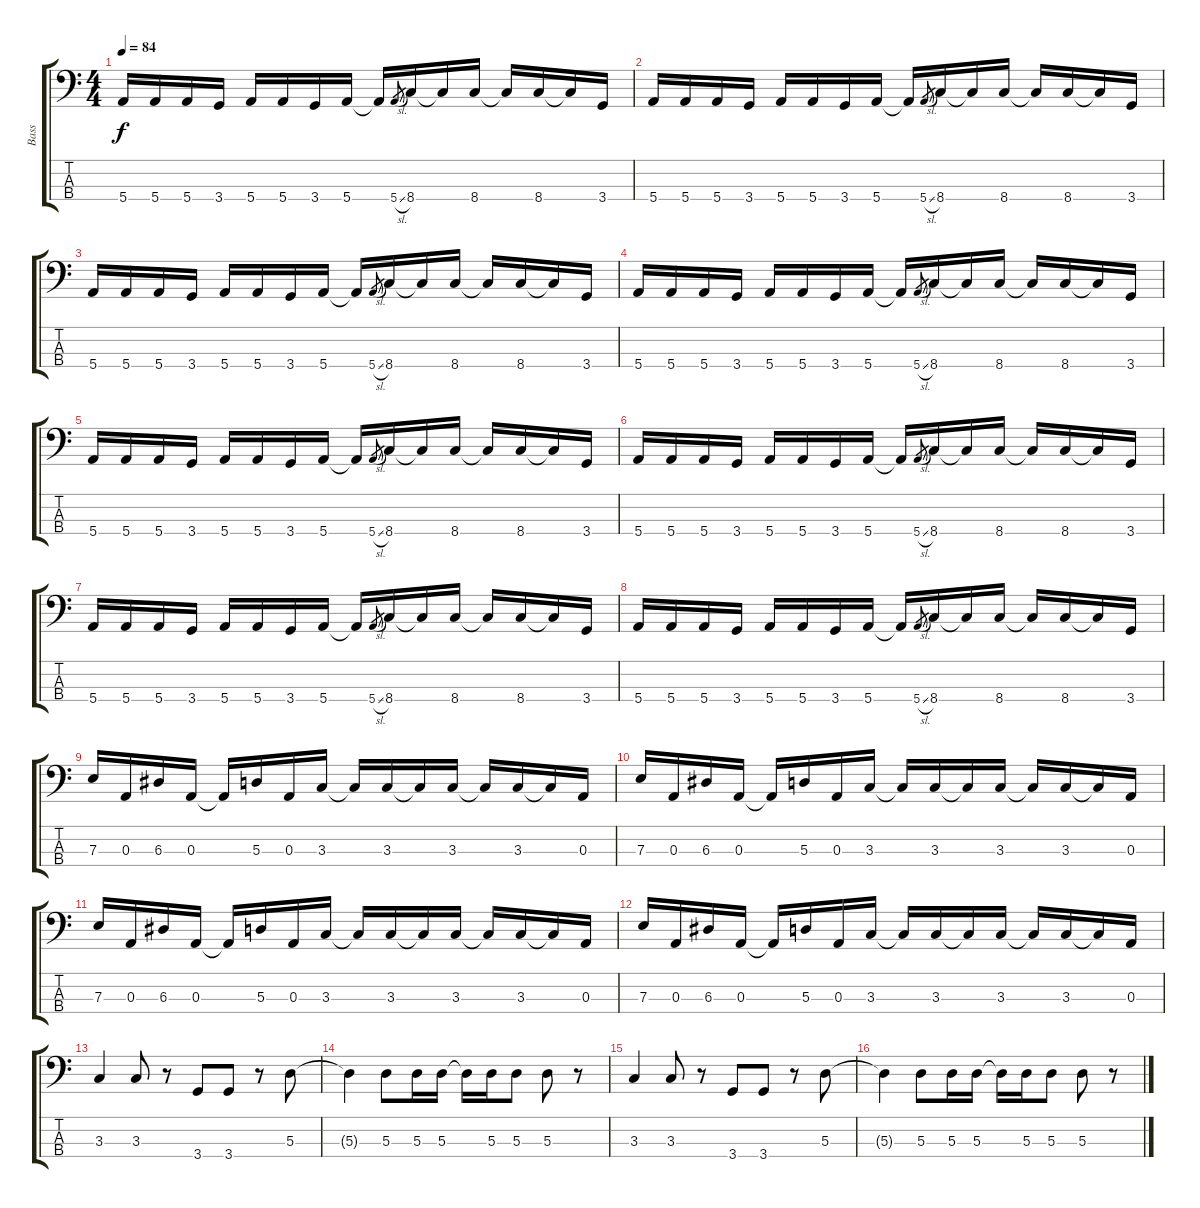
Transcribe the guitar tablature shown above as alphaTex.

\track ("Bass" "Bass") {instrument electricbassfinger}
\staff {score tabs}
\tuning (G2 D2 A1 E1) {hide}
\ts (4 4)
\tempo 84
\clef f4
\ks c
5.4.16{dy f} 5.4.16 5.4.16 3.4.16 5.4.16 5.4.16 3.4.16 5.4.16 5.4{t}.16 5.4{sl}.8{gr} 8.4.16 8.4{t}.16 8.4.16 8.4{t}.16 8.4.16 8.4{t}.16 3.4.16 |
5.4.16 5.4.16 5.4.16 3.4.16 5.4.16 5.4.16 3.4.16 5.4.16 5.4{t}.16 5.4{sl}.8{gr} 8.4.16 8.4{t}.16 8.4.16 8.4{t}.16 8.4.16 8.4{t}.16 3.4.16 |
5.4.16 5.4.16 5.4.16 3.4.16 5.4.16 5.4.16 3.4.16 5.4.16 5.4{t}.16 5.4{sl}.8{gr} 8.4.16 8.4{t}.16 8.4.16 8.4{t}.16 8.4.16 8.4{t}.16 3.4.16 |
5.4.16 5.4.16 5.4.16 3.4.16 5.4.16 5.4.16 3.4.16 5.4.16 5.4{t}.16 5.4{sl}.8{gr} 8.4.16 8.4{t}.16 8.4.16 8.4{t}.16 8.4.16 8.4{t}.16 3.4.16 |
5.4.16 5.4.16 5.4.16 3.4.16 5.4.16 5.4.16 3.4.16 5.4.16 5.4{t}.16 5.4{sl}.8{gr} 8.4.16 8.4{t}.16 8.4.16 8.4{t}.16 8.4.16 8.4{t}.16 3.4.16 |
5.4.16 5.4.16 5.4.16 3.4.16 5.4.16 5.4.16 3.4.16 5.4.16 5.4{t}.16 5.4{sl}.8{gr} 8.4.16 8.4{t}.16 8.4.16 8.4{t}.16 8.4.16 8.4{t}.16 3.4.16 |
5.4.16 5.4.16 5.4.16 3.4.16 5.4.16 5.4.16 3.4.16 5.4.16 5.4{t}.16 5.4{sl}.8{gr} 8.4.16 8.4{t}.16 8.4.16 8.4{t}.16 8.4.16 8.4{t}.16 3.4.16 |
5.4.16 5.4.16 5.4.16 3.4.16 5.4.16 5.4.16 3.4.16 5.4.16 5.4{t}.16 5.4{sl}.8{gr} 8.4.16 8.4{t}.16 8.4.16 8.4{t}.16 8.4.16 8.4{t}.16 3.4.16 |
7.3.16 0.3.16 6.3.16 0.3.16 0.3{t}.16 5.3.16 0.3.16 3.3.16 3.3{t}.16 3.3.16 3.3{t}.16 3.3.16 3.3{t}.16 3.3.16 3.3{t}.16 0.3.16 |
7.3.16 0.3.16 6.3.16 0.3.16 0.3{t}.16 5.3.16 0.3.16 3.3.16 3.3{t}.16 3.3.16 3.3{t}.16 3.3.16 3.3{t}.16 3.3.16 3.3{t}.16 0.3.16 |
7.3.16 0.3.16 6.3.16 0.3.16 0.3{t}.16 5.3.16 0.3.16 3.3.16 3.3{t}.16 3.3.16 3.3{t}.16 3.3.16 3.3{t}.16 3.3.16 3.3{t}.16 0.3.16 |
7.3.16 0.3.16 6.3.16 0.3.16 0.3{t}.16 5.3.16 0.3.16 3.3.16 3.3{t}.16 3.3.16 3.3{t}.16 3.3.16 3.3{t}.16 3.3.16 3.3{t}.16 0.3.16 |
3.3.4 3.3.8 r.8 3.4.8 3.4.8 r.8 5.3.8 |
5.3{t}.4 5.3.8 5.3.16 5.3.16 5.3{t}.16 5.3.16 5.3.8 5.3.8 r.8 |
3.3.4 3.3.8 r.8 3.4.8 3.4.8 r.8 5.3.8 |
5.3{t}.4 5.3.8 5.3.16 5.3.16 5.3{t}.16 5.3.16 5.3.8 5.3.8 r.8
